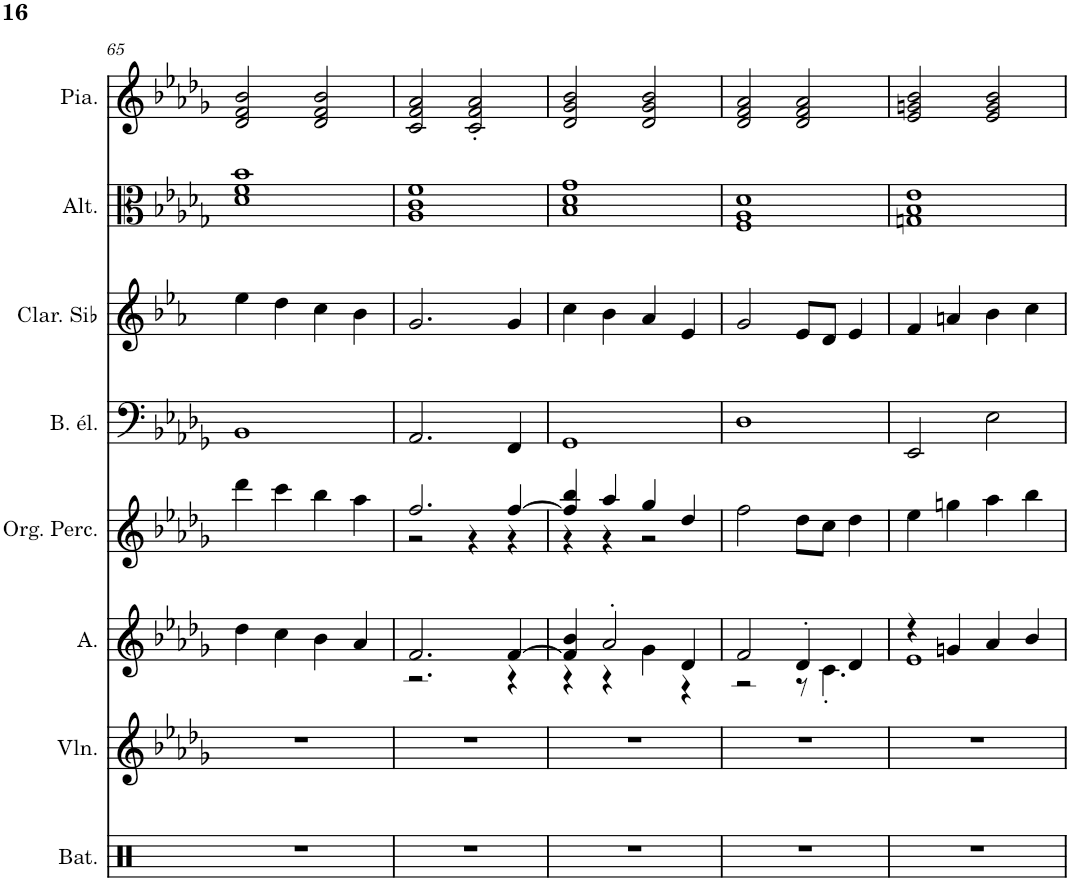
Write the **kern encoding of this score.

**kern	**kern	**kern	**kern	**kern	**kern	**kern	**kern
*part8	*part7	*part6	*part5	*part4	*part3	*part2	*part1
*staff8	*staff7	*staff6	*staff5	*staff4	*staff3	*staff2	*staff1
*I"Batterie, Drums	*I"Violon, Pizzicato Strings	*I"Alto, Choir Aahs	*I"Orgue percussif, Percussive Organ	*I"Basse électrique à 5 cordes, Electric Bass (finger)	*I"Clarinette en Sib	*I"Altos, String Ensemble 1	*I"Piano, Bright Acoustic Piano
*I'Bat.	*I'Vln.	*I'A.	*I'Org. Perc.	*I'B. él.	*I'Clar. Sib	*I'Alt.	*I'Pia.
!!LO:PB:g=z
*clefX	*clefG2	*clefG2	*clefG2	*clefF4	*clefG2	*clefC3	*clefF4
*	*	*	*	*Trd7c12	*Trd1c2	*	*
*k[]	*k[b-e-a-d-g-]	*k[b-e-a-d-g-]	*k[b-e-a-d-g-]	*k[b-e-a-d-g-]	*k[b-e-a-]	*k[b-e-a-d-g-]	*k[b-e-a-d-g-]
*M4/4	*M4/4	*M4/4	*M4/4	*M4/4	*M4/4	*M4/4	*M4/4
=65	=65	=65	=65	=65	=65	=65	=65
1r	1r	4dd-\	4ddd-\	1BB-	4ee-\	1d- 1f 1b-	2d-/ 2f/ 2b-/
.	.	4cc\	4ccc\	.	4dd\	.	.
.	.	4b-\	4bb-\	.	4cc\	.	2d-/ 2f/ 2b-/
.	.	4a-/	4aa-\	.	4b-\	.	.
=66	=66	=66	=66	=66	=66	=66	=66
*	*	*^	*^	*	*	*	*
1r	1r	2.f/	2.r	2.ff/	2r	2.AA-/	2.g/	1A- 1c 1f	2c/ 2f/ 2a-/
.	.	.	.	.	4r	.	.	.	2c/' 2f/' 2a-/'
.	.	[4f/	4r	[4ff/	4r	4FF/	4g/	.	.
=67	=67	=67	=67	=67	=67	=67	=67	=67	=67
1r	1r	4f/] 4b-/	4r	4ff/] 4bb-/	4r	1GG-	4cc\	1B- 1d- 1g-	2d-/ 2g-/ 2b-/
.	.	2a-'/	4r	4aa-/	4r	.	4b-\	.	.
.	.	.	4g-\	4gg-/	2r	.	4a-/	.	2d-/ 2g-/ 2b-/
.	.	4d-/	4r	4dd-/	.	.	4e-/	.	.
*	*	*	*	*v	*v	*	*	*	*
=68	=68	=68	=68	=68	=68	=68	=68	=68
1r	1r	2f/	2r	2ff\	1D-	2g/	1F 1A- 1d-	2d-/ 2f/ 2a-/
.	.	4d-'/	8r	8dd-\L	.	8e-/L	.	2d-/ 2f/ 2a-/
.	.	.	4.c'\	8cc\J	.	8d/J	.	.
.	.	4d-/	.	4dd-\	.	4e-/	.	.
=69	=69	=69	=69	=69	=69	=69	=69	=69
1r	1r	4r	1e-	4ee-\	2EE-/	4f/	1Gn 1B- 1e-	2e-/ 2gn/ 2b-/
.	.	4gn/	.	4ggn\	.	4an/	.	.
.	.	4a-/	.	4aa-\	2E-\	4b-\	.	2e-/ 2g/ 2b-/
.	.	4b-/	.	4bb-\	.	4cc\	.	.
*	*	*v	*v	*	*	*	*	*
=	=	=	=	=	=	=	=
*-	*-	*-	*-	*-	*-	*-	*-
